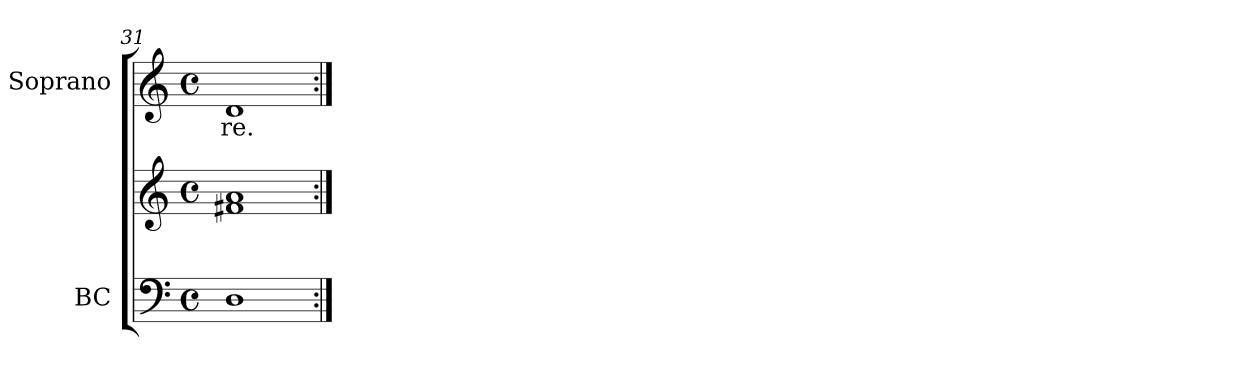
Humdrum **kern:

**kern	**kern	**kern	**text
*part3	*part2	*part1	*part1
*staff3	*staff2	*staff1	*staff1
*I"BC	*	*I"Soprano	*
*I'BC	*	*I'S	*
*clefF4	*clefG2	*clefG2	*
*k[]	*k[]	*k[]	*
*C:	*C:	*C:	*
*M4/4	*M4/4	*M4/4	*
*met(c)	*met(c)	*met(c)	*
=31	=31	=31	=31
1D	1f#X 1a	1d	-re.
=:|!	=:|!	=:|!	=:|!
*-	*-	*-	*-
